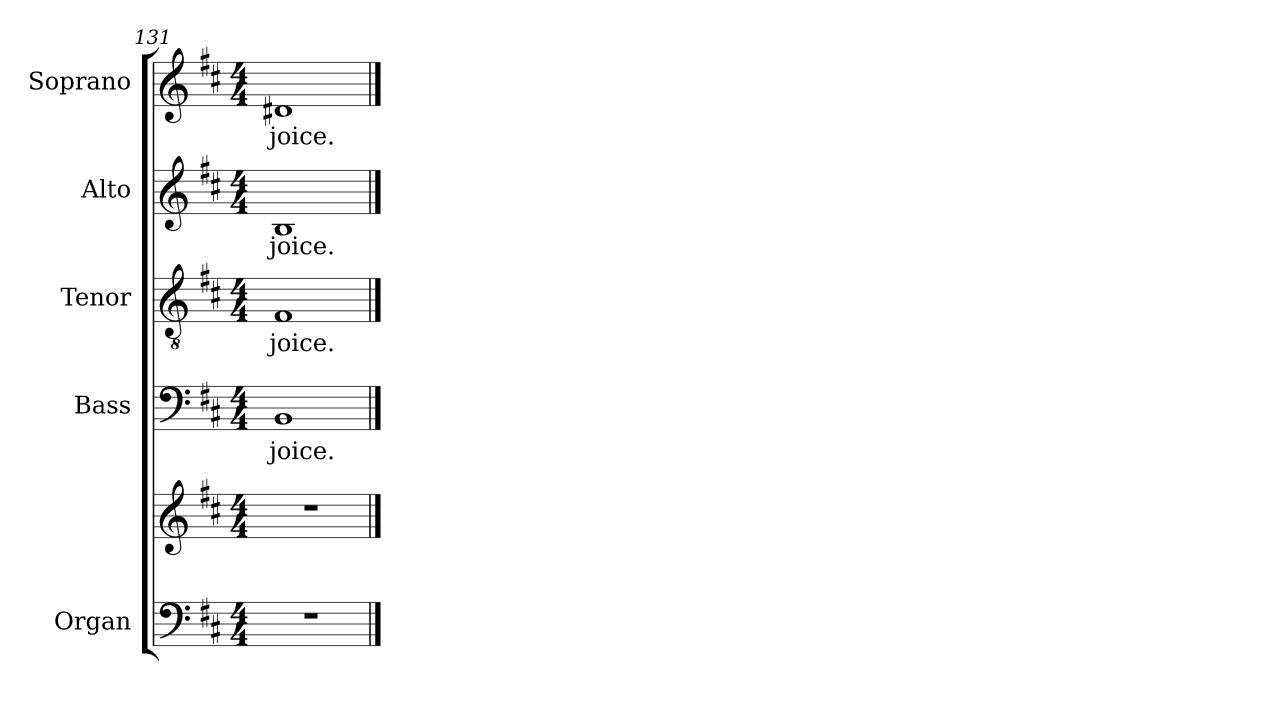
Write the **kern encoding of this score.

**kern	**kern	**kern	**text	**kern	**text	**kern	**text	**kern	**text
*part5	*part5	*part4	*part4	*part3	*part3	*part2	*part2	*part1	*part1
*staff6	*staff5	*staff4	*staff4	*staff3	*staff3	*staff2	*staff2	*staff1	*staff1
*I"Organ	*	*I"Bass	*	*I"Tenor	*	*I"Alto	*	*I"Soprano	*
*I'Org.	*	*I'B.	*	*I'T.	*	*I'A.	*	*I'S.	*
*clefF4	*clefG2	*clefF4	*	*clefGv2	*	*clefG2	*	*clefG2	*
*	*	*	*	*ITrd7c12	*	*	*	*	*
*k[f#c#]	*k[f#c#]	*k[f#c#]	*	*k[f#c#]	*	*k[f#c#]	*	*k[f#c#]	*
*D:	*D:	*D:	*	*D:	*	*D:	*	*D:	*
*M4/4	*M4/4	*M4/4	*	*M4/4	*	*M4/4	*	*M4/4	*
=131	=131	=131	=131	=131	=131	=131	=131	=131	=131
!	!	!	!LO:LY:b:color=#000000	!	!	!	!	!	!
!	!	!	!	!	!LO:LY:b:color=#000000	!	!	!	!
!	!	!	!	!	!	!	!LO:LY:b:color=#000000	!	!
!	!	!	!	!	!	!	!	!	!LO:LY:b:color=#000000
1r	1r	1BBi	-joice.	1FF#i	-joice.	1Bi	-joice.	1d#Xi	-joice.
==	==	==	==	==	==	==	==	==	==
*-	*-	*-	*-	*-	*-	*-	*-	*-	*-
